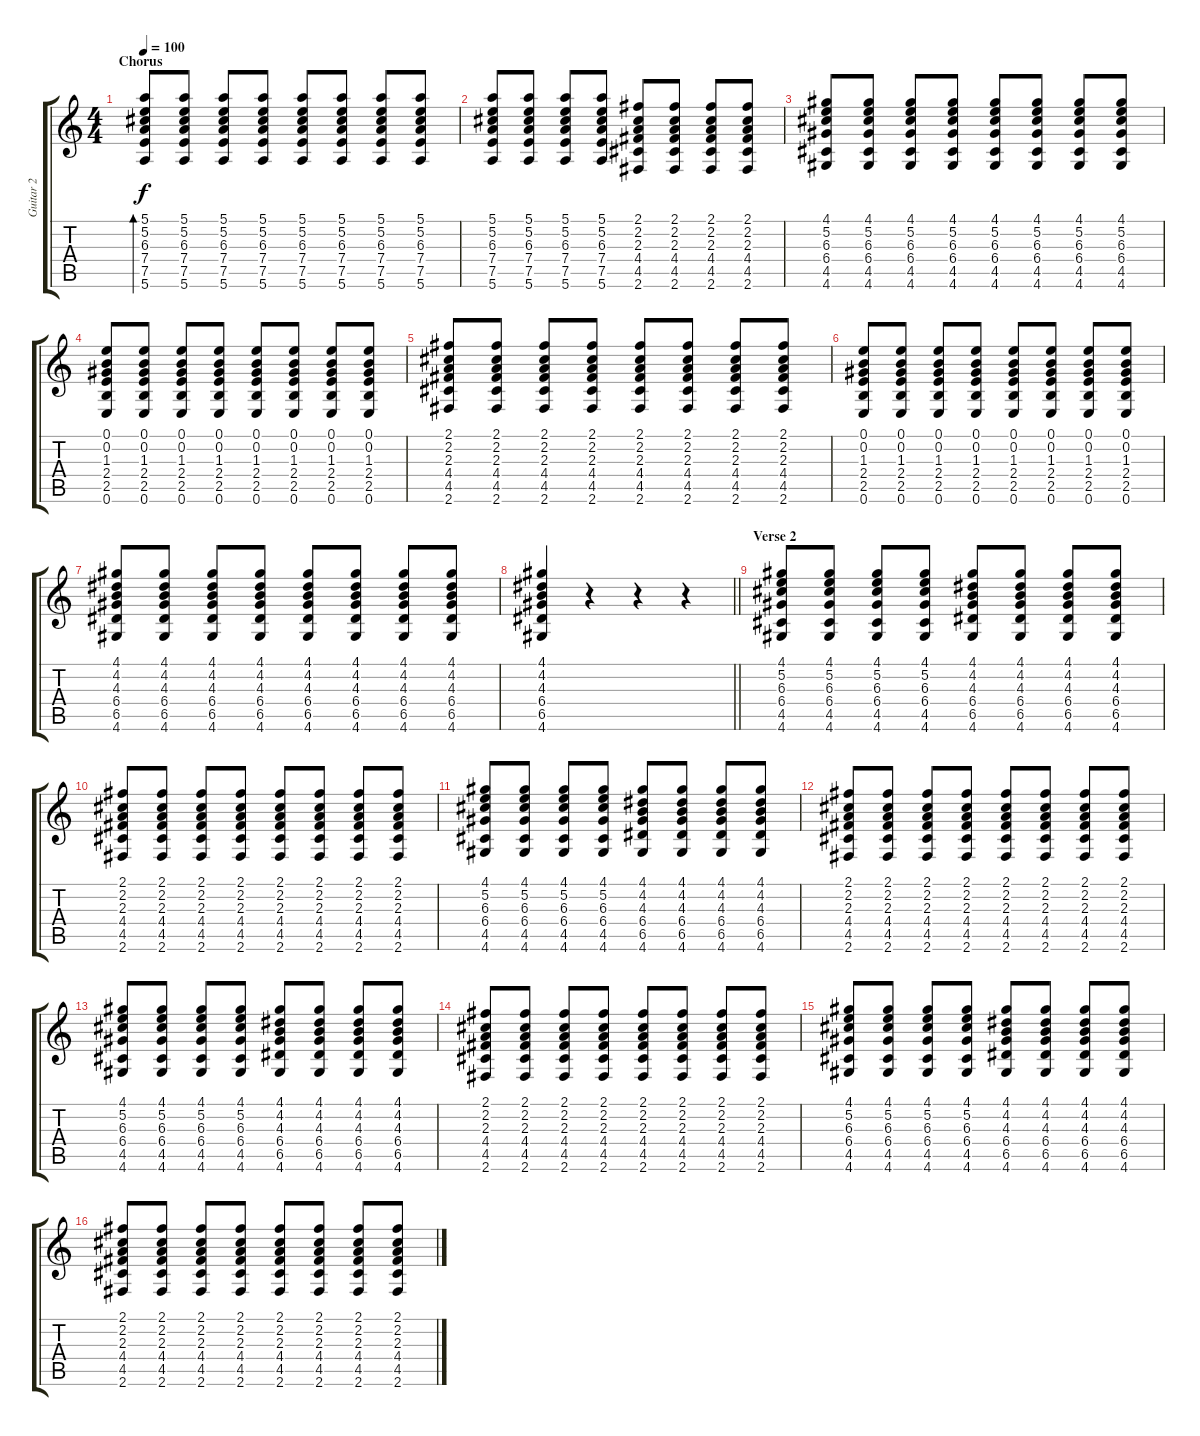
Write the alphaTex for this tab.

\track ("Guitar 2" "Guitar 2") {instrument acousticguitarsteel}
\staff {score tabs}
\tuning (E4 B3 G3 D3 A2 E2) {hide}
\ts (4 4)
\section ("" "Chorus")
\tempo 100
\clef g2
\ks c
(5.1 5.2 6.3 7.4 7.5 5.6).8{bd 60 dy f} (5.1 5.2 6.3 7.4 7.5 5.6).8 (5.1 5.2 6.3 7.4 7.5 5.6).8 (5.1 5.2 6.3 7.4 7.5 5.6).8 (5.1 5.2 6.3 7.4 7.5 5.6).8 (5.1 5.2 6.3 7.4 7.5 5.6).8 (5.1 5.2 6.3 7.4 7.5 5.6).8 (5.1 5.2 6.3 7.4 7.5 5.6).8 |
(5.1 5.2 6.3 7.4 7.5 5.6).8 (5.1 5.2 6.3 7.4 7.5 5.6).8 (5.1 5.2 6.3 7.4 7.5 5.6).8 (5.1 5.2 6.3 7.4 7.5 5.6).8 (2.1 2.2 2.3 4.4 4.5 2.6).8 (2.1 2.2 2.3 4.4 4.5 2.6).8 (2.1 2.2 2.3 4.4 4.5 2.6).8 (2.1 2.2 2.3 4.4 4.5 2.6).8 |
(4.1 5.2 6.3 6.4 4.5 4.6).8 (4.1 5.2 6.3 6.4 4.5 4.6).8 (4.1 5.2 6.3 6.4 4.5 4.6).8 (4.1 5.2 6.3 6.4 4.5 4.6).8 (4.1 5.2 6.3 6.4 4.5 4.6).8 (4.1 5.2 6.3 6.4 4.5 4.6).8 (4.1 5.2 6.3 6.4 4.5 4.6).8 (4.1 5.2 6.3 6.4 4.5 4.6).8 |
(0.1 0.2 1.3 2.4 2.5 0.6).8 (0.1 0.2 1.3 2.4 2.5 0.6).8 (0.1 0.2 1.3 2.4 2.5 0.6).8 (0.1 0.2 1.3 2.4 2.5 0.6).8 (0.1 0.2 1.3 2.4 2.5 0.6).8 (0.1 0.2 1.3 2.4 2.5 0.6).8 (0.1 0.2 1.3 2.4 2.5 0.6).8 (0.1 0.2 1.3 2.4 2.5 0.6).8 |
(2.1 2.2 2.3 4.4 4.5 2.6).8 (2.1 2.2 2.3 4.4 4.5 2.6).8 (2.1 2.2 2.3 4.4 4.5 2.6).8 (2.1 2.2 2.3 4.4 4.5 2.6).8 (2.1 2.2 2.3 4.4 4.5 2.6).8 (2.1 2.2 2.3 4.4 4.5 2.6).8 (2.1 2.2 2.3 4.4 4.5 2.6).8 (2.1 2.2 2.3 4.4 4.5 2.6).8 |
(0.1 0.2 1.3 2.4 2.5 0.6).8 (0.1 0.2 1.3 2.4 2.5 0.6).8 (0.1 0.2 1.3 2.4 2.5 0.6).8 (0.1 0.2 1.3 2.4 2.5 0.6).8 (0.1 0.2 1.3 2.4 2.5 0.6).8 (0.1 0.2 1.3 2.4 2.5 0.6).8 (0.1 0.2 1.3 2.4 2.5 0.6).8 (0.1 0.2 1.3 2.4 2.5 0.6).8 |
(4.1 4.2 4.3 6.4 6.5 4.6).8 (4.1 4.2 4.3 6.4 6.5 4.6).8 (4.1 4.2 4.3 6.4 6.5 4.6).8 (4.1 4.2 4.3 6.4 6.5 4.6).8 (4.1 4.2 4.3 6.4 6.5 4.6).8 (4.1 4.2 4.3 6.4 6.5 4.6).8 (4.1 4.2 4.3 6.4 6.5 4.6).8 (4.1 4.2 4.3 6.4 6.5 4.6).8 |
\barLineRight lightlight
(4.1 4.2 4.3 6.4 6.5 4.6).4 r.4 r.4 r.4 |
\section ("" "Verse 2")
(4.1 5.2 6.3 6.4 4.5 4.6).8 (4.1 5.2 6.3 6.4 4.5 4.6).8 (4.1 5.2 6.3 6.4 4.5 4.6).8 (4.1 5.2 6.3 6.4 4.5 4.6).8 (4.1 4.2 4.3 6.4 6.5 4.6).8 (4.1 4.2 4.3 6.4 6.5 4.6).8 (4.1 4.2 4.3 6.4 6.5 4.6).8 (4.1 4.2 4.3 6.4 6.5 4.6).8 |
(2.1 2.2 2.3 4.4 4.5 2.6).8 (2.1 2.2 2.3 4.4 4.5 2.6).8 (2.1 2.2 2.3 4.4 4.5 2.6).8 (2.1 2.2 2.3 4.4 4.5 2.6).8 (2.1 2.2 2.3 4.4 4.5 2.6).8 (2.1 2.2 2.3 4.4 4.5 2.6).8 (2.1 2.2 2.3 4.4 4.5 2.6).8 (2.1 2.2 2.3 4.4 4.5 2.6).8 |
(4.1 5.2 6.3 6.4 4.5 4.6).8 (4.1 5.2 6.3 6.4 4.5 4.6).8 (4.1 5.2 6.3 6.4 4.5 4.6).8 (4.1 5.2 6.3 6.4 4.5 4.6).8 (4.1 4.2 4.3 6.4 6.5 4.6).8 (4.1 4.2 4.3 6.4 6.5 4.6).8 (4.1 4.2 4.3 6.4 6.5 4.6).8 (4.1 4.2 4.3 6.4 6.5 4.6).8 |
(2.1 2.2 2.3 4.4 4.5 2.6).8 (2.1 2.2 2.3 4.4 4.5 2.6).8 (2.1 2.2 2.3 4.4 4.5 2.6).8 (2.1 2.2 2.3 4.4 4.5 2.6).8 (2.1 2.2 2.3 4.4 4.5 2.6).8 (2.1 2.2 2.3 4.4 4.5 2.6).8 (2.1 2.2 2.3 4.4 4.5 2.6).8 (2.1 2.2 2.3 4.4 4.5 2.6).8 |
(4.1 5.2 6.3 6.4 4.5 4.6).8 (4.1 5.2 6.3 6.4 4.5 4.6).8 (4.1 5.2 6.3 6.4 4.5 4.6).8 (4.1 5.2 6.3 6.4 4.5 4.6).8 (4.1 4.2 4.3 6.4 6.5 4.6).8 (4.1 4.2 4.3 6.4 6.5 4.6).8 (4.1 4.2 4.3 6.4 6.5 4.6).8 (4.1 4.2 4.3 6.4 6.5 4.6).8 |
(2.1 2.2 2.3 4.4 4.5 2.6).8 (2.1 2.2 2.3 4.4 4.5 2.6).8 (2.1 2.2 2.3 4.4 4.5 2.6).8 (2.1 2.2 2.3 4.4 4.5 2.6).8 (2.1 2.2 2.3 4.4 4.5 2.6).8 (2.1 2.2 2.3 4.4 4.5 2.6).8 (2.1 2.2 2.3 4.4 4.5 2.6).8 (2.1 2.2 2.3 4.4 4.5 2.6).8 |
(4.1 5.2 6.3 6.4 4.5 4.6).8 (4.1 5.2 6.3 6.4 4.5 4.6).8 (4.1 5.2 6.3 6.4 4.5 4.6).8 (4.1 5.2 6.3 6.4 4.5 4.6).8 (4.1 4.2 4.3 6.4 6.5 4.6).8 (4.1 4.2 4.3 6.4 6.5 4.6).8 (4.1 4.2 4.3 6.4 6.5 4.6).8 (4.1 4.2 4.3 6.4 6.5 4.6).8 |
(2.1 2.2 2.3 4.4 4.5 2.6).8 (2.1 2.2 2.3 4.4 4.5 2.6).8 (2.1 2.2 2.3 4.4 4.5 2.6).8 (2.1 2.2 2.3 4.4 4.5 2.6).8 (2.1 2.2 2.3 4.4 4.5 2.6).8 (2.1 2.2 2.3 4.4 4.5 2.6).8 (2.1 2.2 2.3 4.4 4.5 2.6).8 (2.1 2.2 2.3 4.4 4.5 2.6).8
